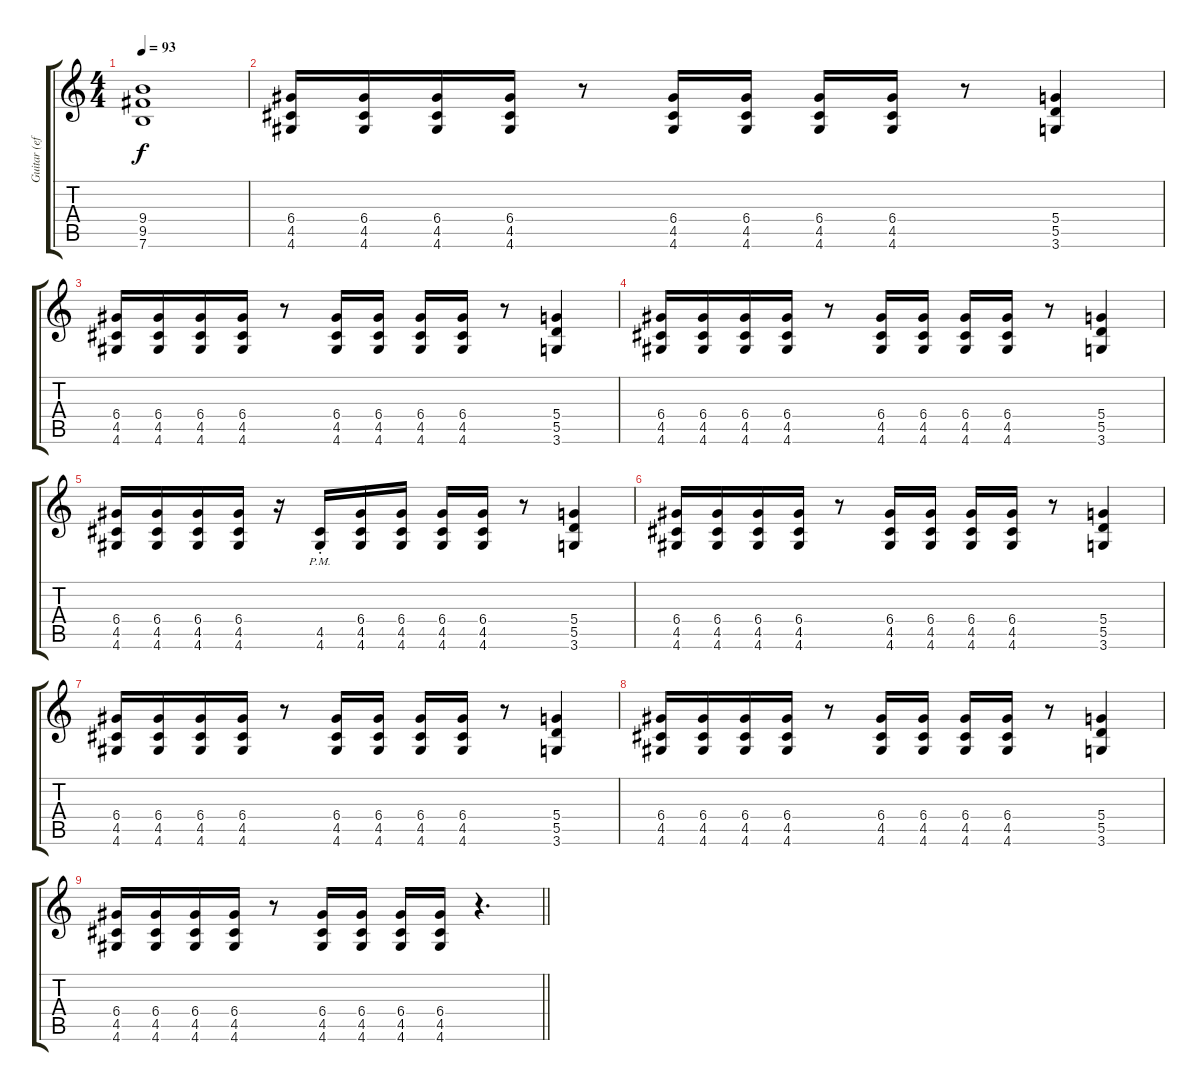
\track ("Guitar (effect, aux)" "Guitar (ef") {instrument overdrivenguitar}
\staff {score tabs}
\tuning (E4 B3 G3 D3 A2 E2) {hide}
\ts (4 4)
\tempo 93
\clef g2
\ks c
(9.4 9.5 7.6).1{dy f} |
(6.4 4.5 4.6).16 (6.4 4.5 4.6).16 (6.4 4.5 4.6).16 (6.4 4.5 4.6).16 r.8 (6.4 4.5 4.6).16 (6.4 4.5 4.6).16 (6.4 4.5 4.6).16 (6.4 4.5 4.6).16 r.8 (5.4 5.5 3.6).4 |
(6.4 4.5 4.6).16 (6.4 4.5 4.6).16 (6.4 4.5 4.6).16 (6.4 4.5 4.6).16 r.8 (6.4 4.5 4.6).16 (6.4 4.5 4.6).16 (6.4 4.5 4.6).16 (6.4 4.5 4.6).16 r.8 (5.4 5.5 3.6).4 |
(6.4 4.5 4.6).16 (6.4 4.5 4.6).16 (6.4 4.5 4.6).16 (6.4 4.5 4.6).16 r.8 (6.4 4.5 4.6).16 (6.4 4.5 4.6).16 (6.4 4.5 4.6).16 (6.4 4.5 4.6).16 r.8 (5.4 5.5 3.6).4 |
(6.4 4.5 4.6).16 (6.4 4.5 4.6).16 (6.4 4.5 4.6).16 (6.4 4.5 4.6).16 r.16 (4.5{pm st} 4.6{pm st}).16 (6.4 4.5 4.6).16 (6.4 4.5 4.6).16 (6.4 4.5 4.6).16 (6.4 4.5 4.6).16 r.8 (5.4 5.5 3.6).4 |
(6.4 4.5 4.6).16 (6.4 4.5 4.6).16 (6.4 4.5 4.6).16 (6.4 4.5 4.6).16 r.8 (6.4 4.5 4.6).16 (6.4 4.5 4.6).16 (6.4 4.5 4.6).16 (6.4 4.5 4.6).16 r.8 (5.4 5.5 3.6).4 |
(6.4 4.5 4.6).16 (6.4 4.5 4.6).16 (6.4 4.5 4.6).16 (6.4 4.5 4.6).16 r.8 (6.4 4.5 4.6).16 (6.4 4.5 4.6).16 (6.4 4.5 4.6).16 (6.4 4.5 4.6).16 r.8 (5.4 5.5 3.6).4 |
(6.4 4.5 4.6).16 (6.4 4.5 4.6).16 (6.4 4.5 4.6).16 (6.4 4.5 4.6).16 r.8 (6.4 4.5 4.6).16 (6.4 4.5 4.6).16 (6.4 4.5 4.6).16 (6.4 4.5 4.6).16 r.8 (5.4 5.5 3.6).4 |
\barLineRight lightlight
(6.4 4.5 4.6).16 (6.4 4.5 4.6).16 (6.4 4.5 4.6).16 (6.4 4.5 4.6).16 r.8 (6.4 4.5 4.6).16 (6.4 4.5 4.6).16 (6.4 4.5 4.6).16 (6.4 4.5 4.6).16 r.4{d}
